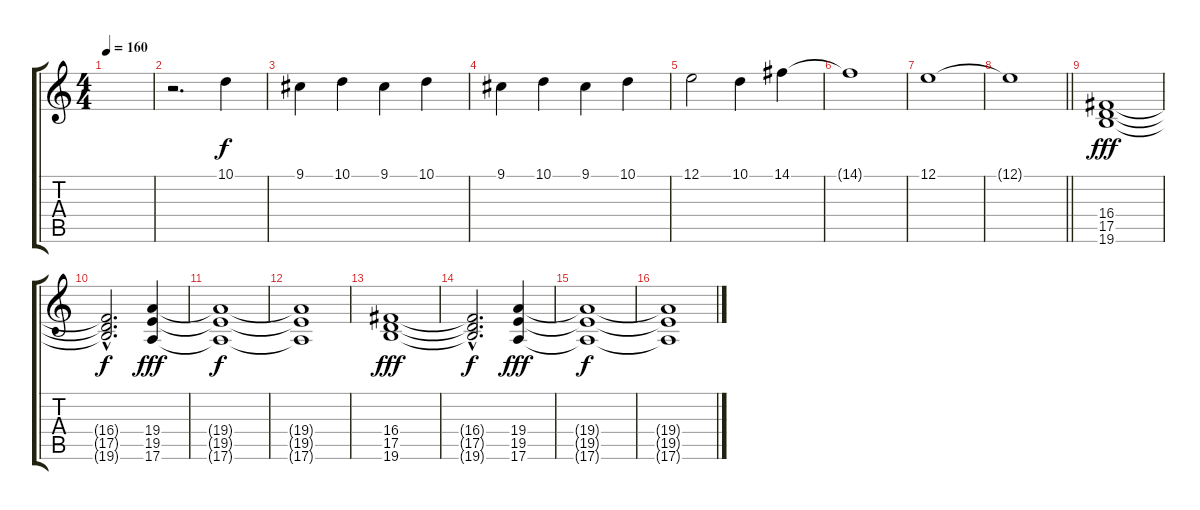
\track "" {instrument stringensemble1}
\staff {score tabs}
\tuning (E4 B3 G3 D3 A2 E2) {hide}
\ts (4 4)
\tempo 160
\clef g2
\ks c
|
r.2{d} 10.1.4 |
9.1.4 10.1.4 9.1.4 10.1.4 |
9.1.4 10.1.4 9.1.4 10.1.4 |
12.1.2 10.1.4 14.1.4 |
14.1{t}.1 |
12.1.1 |
\barLineRight lightlight
12.1{t}.1 |
(16.4 17.5 19.6).1{dy fff} |
(16.4{hac t} 17.5{hac t} 19.6{hac t}).2{d dy f} (19.4 19.5 17.6).4{dy fff} |
(19.4{t} 19.5{t} 17.6{t}).1{dy f} |
(19.4{t} 19.5{t} 17.6{t}).1 |
(16.4 17.5 19.6).1{dy fff} |
(16.4{hac t} 17.5{hac t} 19.6{hac t}).2{d dy f} (19.4 19.5 17.6).4{dy fff} |
(19.4{t} 19.5{t} 17.6{t}).1{dy f} |
(19.4{t} 19.5{t} 17.6{t}).1
